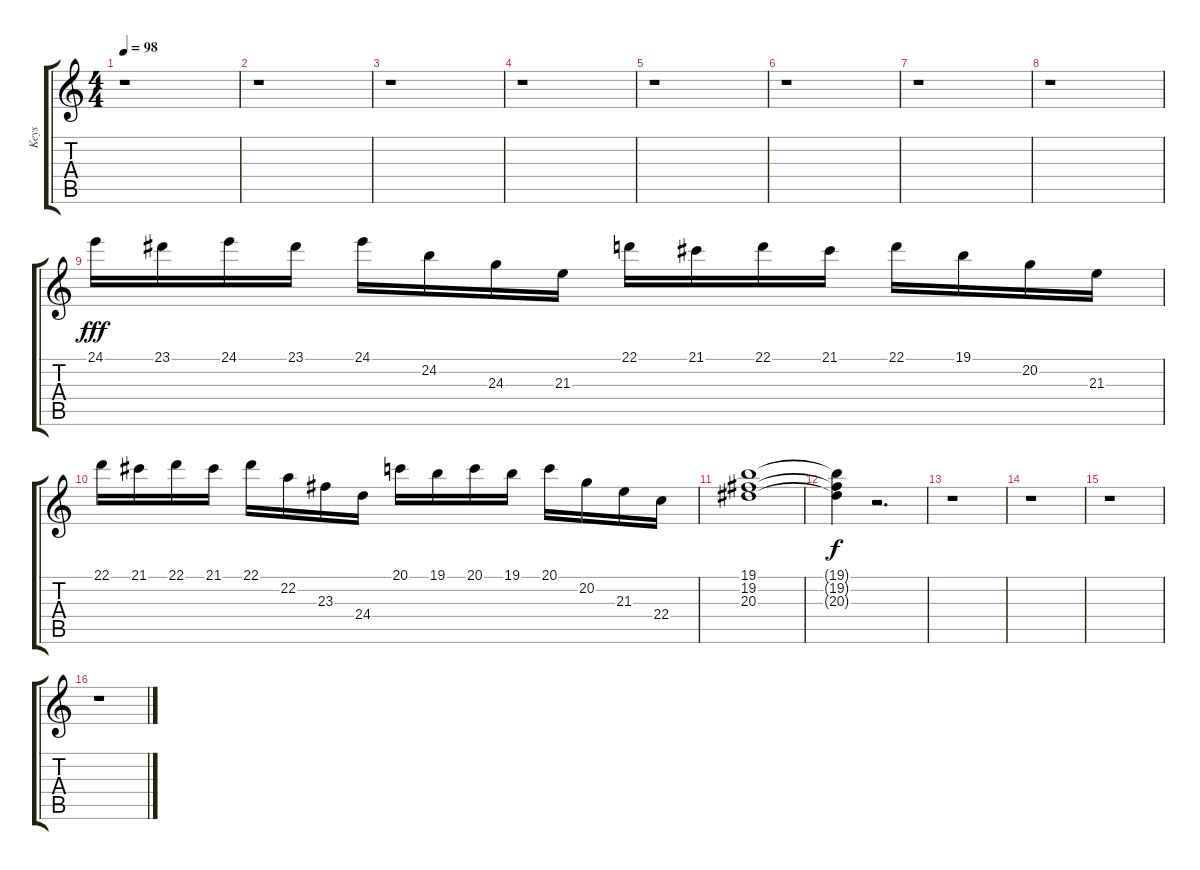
\track ("Keys" "Keys") {instrument harpsichord}
\staff {score tabs}
\tuning (E4 B3 G3 D3 A2 E2) {hide}
\ts (4 4)
\tempo 98
\clef g2
\ks c
r.1{dy fff} |
r.1 |
r.1 |
r.1 |
r.1 |
r.1 |
r.1 |
r.1 |
24.1.16 23.1.16 24.1.16 23.1.16 24.1.16 24.2.16 24.3.16 21.3.16 22.1.16 21.1.16 22.1.16 21.1.16 22.1.16 19.1.16 20.2.16 21.3.16 |
22.1.16 21.1.16 22.1.16 21.1.16 22.1.16 22.2.16 23.3.16 24.4.16 20.1.16 19.1.16 20.1.16 19.1.16 20.1.16 20.2.16 21.3.16 22.4.16 |
(19.1 19.2 20.3).1 |
(19.1{t} 19.2{t} 20.3{t}).4{dy f} r.2{d} |
r.1 |
r.1 |
r.1 |
r.1
